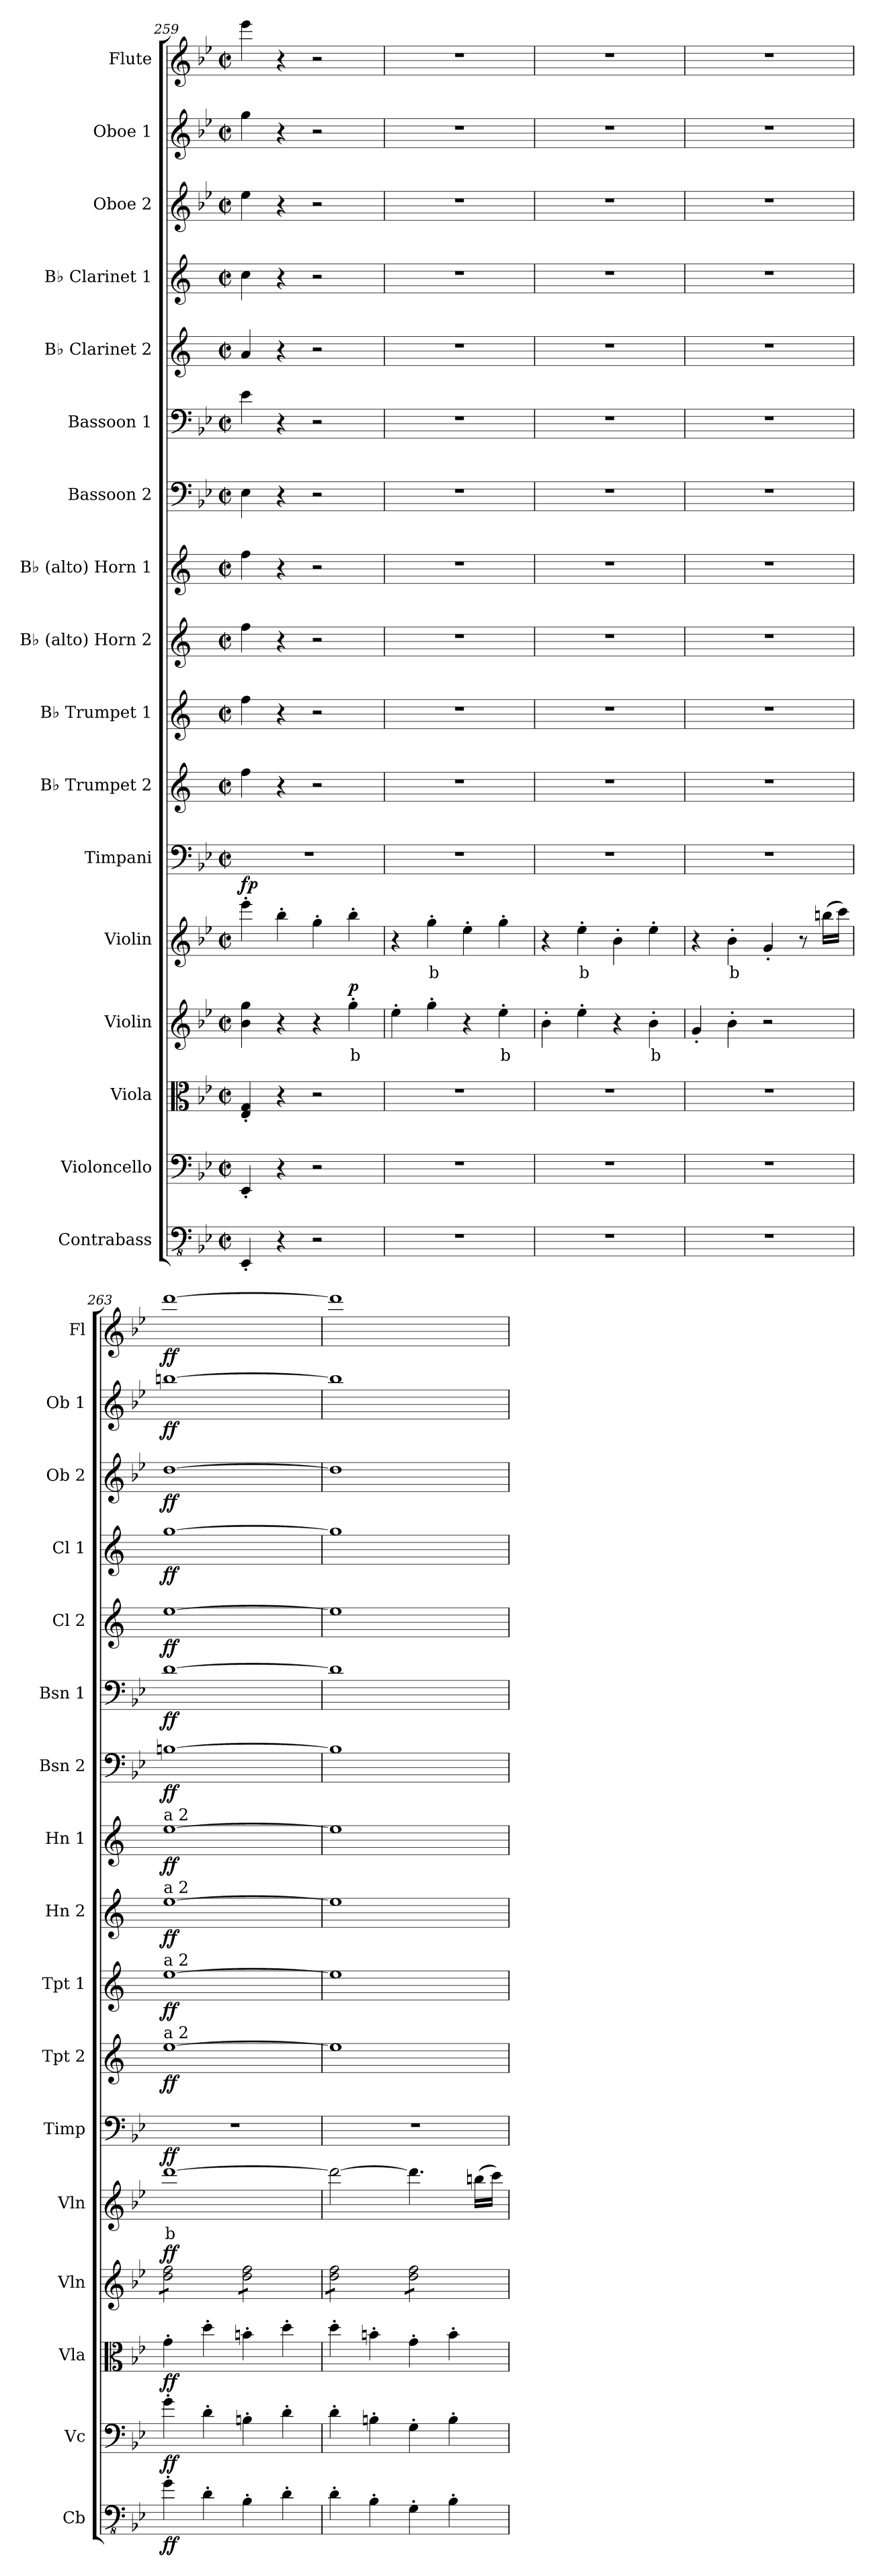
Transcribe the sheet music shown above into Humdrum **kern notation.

**kern	**dynam	**kern	**dynam	**kern	**dynam	**kern	**text	**dynam	**kern	**text	**dynam	**kern	**kern	**dynam	**kern	**dynam	**kern	**dynam	**kern	**dynam	**kern	**dynam	**kern	**dynam	**kern	**dynam	**kern	**dynam	**kern	**dynam	**kern	**dynam	**kern	**dynam
*part17	*part17	*part16	*part16	*part15	*part15	*part14	*part14	*part14	*part13	*part13	*part13	*part12	*part11	*part11	*part10	*part10	*part9	*part9	*part8	*part8	*part7	*part7	*part6	*part6	*part5	*part5	*part4	*part4	*part3	*part3	*part2	*part2	*part1	*part1
*staff17	*staff17	*staff16	*staff16	*staff15	*staff15	*staff14	*staff14	*staff14	*staff13	*staff13	*staff13	*staff12	*staff11	*staff11	*staff10	*staff10	*staff9	*staff9	*staff8	*staff8	*staff7	*staff7	*staff6	*staff6	*staff5	*staff5	*staff4	*staff4	*staff3	*staff3	*staff2	*staff2	*staff1	*staff1
*I"Contrabass	*	*I"Violoncello	*	*I"Viola	*	*I"Violin	*	*	*I"Violin	*	*	*I"Timpani	*I"B♭ Trumpet 2	*	*I"B♭ Trumpet 1	*	*I"B♭ (alto) Horn 2	*	*I"B♭ (alto) Horn 1	*	*I"Bassoon 2	*	*I"Bassoon 1	*	*I"B♭ Clarinet 2	*	*I"B♭ Clarinet 1	*	*I"Oboe 2	*	*I"Oboe 1	*	*I"Flute	*
*I'Cb	*	*I'Vc	*	*I'Vla	*	*I'Vln	*	*	*I'Vln	*	*	*I'Timp	*I'Tpt 2	*	*I'Tpt 1	*	*I'Hn 2	*	*I'Hn 1	*	*I'Bsn 2	*	*I'Bsn 1	*	*I'Cl 2	*	*I'Cl 1	*	*I'Ob 2	*	*I'Ob 1	*	*I'Fl	*
*clefFv4	*	*clefF4	*	*clefC3	*	*clefG2	*	*	*clefG2	*	*	*clefF4	*clefG2	*	*clefG2	*	*clefG2	*	*clefG2	*	*clefF4	*	*clefF4	*	*clefG2	*	*clefG2	*	*clefG2	*	*clefG2	*	*clefG2	*
*	*	*	*	*	*	*	*	*	*	*	*	*	*ITrd1c2	*	*ITrd1c2	*	*ITrd1c2	*	*ITrd1c2	*	*	*	*	*	*ITrd1c2	*	*ITrd1c2	*	*	*	*	*	*	*
*k[b-e-]	*	*k[b-e-]	*	*k[b-e-]	*	*k[b-e-]	*	*	*k[b-e-]	*	*	*k[b-e-]	*k[b-e-]	*	*k[b-e-]	*	*k[b-e-]	*	*k[b-e-]	*	*k[b-e-]	*	*k[b-e-]	*	*k[b-e-]	*	*k[b-e-]	*	*k[b-e-]	*	*k[b-e-]	*	*k[b-e-]	*
*M2/2	*	*M2/2	*	*M2/2	*	*M2/2	*	*	*M2/2	*	*	*M2/2	*M2/2	*	*M2/2	*	*M2/2	*	*M2/2	*	*M2/2	*	*M2/2	*	*M2/2	*	*M2/2	*	*M2/2	*	*M2/2	*	*M2/2	*
*met(c|)	*	*met(c|)	*	*met(c|)	*	*met(c|)	*	*	*met(c|)	*	*	*met(c|)	*met(c|)	*	*met(c|)	*	*met(c|)	*	*met(c|)	*	*met(c|)	*	*met(c|)	*	*met(c|)	*	*met(c|)	*	*met(c|)	*	*met(c|)	*	*met(c|)	*
=259	=259	=259	=259	=259	=259	=259	=259	=259	=259	=259	=259	=259	=259	=259	=259	=259	=259	=259	=259	=259	=259	=259	=259	=259	=259	=259	=259	=259	=259	=259	=259	=259	=259	=259
!	!	!	!	!	!	!	!	!	!	!	!LO:DY:b	!	!	!	!	!	!	!	!	!	!	!	!	!	!	!	!	!	!	!	!	!	!	!
4EEE-'/	.	4EE-'/	.	4E-/' 4G/'	.	4b-\ 4gg\	.	.	4eee-'\	.	fp	1r	4ee-\	.	4ee-\	.	4ee-\	.	4ee-\	.	4E-\	.	4e-\	.	4g/	.	4b-\	.	4ee-\	.	4gg\	.	4eee-\	.
4r	.	4r	.	4r	.	4r	.	.	4bb-'\	.	.	.	4r	.	4r	.	4r	.	4r	.	4r	.	4r	.	4r	.	4r	.	4r	.	4r	.	4r	.
2r	.	2r	.	2r	.	4r	.	.	4gg'\	.	.	.	2r	.	2r	.	2r	.	2r	.	2r	.	2r	.	2r	.	2r	.	2r	.	2r	.	2r	.
!	!	!	!	!	!	!	!LO:LY:b:color=#FF0000	!LO:DY:b	!	!	!	!	!	!	!	!	!	!	!	!	!	!	!	!	!	!	!	!	!	!	!	!	!	!
.	.	.	.	.	.	4gg'\	b	p	4bb-'\	.	.	.	.	.	.	.	.	.	.	.	.	.	.	.	.	.	.	.	.	.	.	.	.	.
=260	=260	=260	=260	=260	=260	=260	=260	=260	=260	=260	=260	=260	=260	=260	=260	=260	=260	=260	=260	=260	=260	=260	=260	=260	=260	=260	=260	=260	=260	=260	=260	=260	=260	=260
1r	.	1r	.	1r	.	4ee-'\	.	.	4r	.	.	1r	1r	.	1r	.	1r	.	1r	.	1r	.	1r	.	1r	.	1r	.	1r	.	1r	.	1r	.
!	!	!	!	!	!	!	!	!	!	!LO:LY:b:color=#FF0000	!	!	!	!	!	!	!	!	!	!	!	!	!	!	!	!	!	!	!	!	!	!	!	!
.	.	.	.	.	.	4gg'\	.	.	4gg'\	b	.	.	.	.	.	.	.	.	.	.	.	.	.	.	.	.	.	.	.	.	.	.	.	.
.	.	.	.	.	.	4r	.	.	4ee-'\	.	.	.	.	.	.	.	.	.	.	.	.	.	.	.	.	.	.	.	.	.	.	.	.	.
!	!	!	!	!	!	!	!LO:LY:b:color=#FF0000	!	!	!	!	!	!	!	!	!	!	!	!	!	!	!	!	!	!	!	!	!	!	!	!	!	!	!
.	.	.	.	.	.	4ee-'\	b	.	4gg'\	.	.	.	.	.	.	.	.	.	.	.	.	.	.	.	.	.	.	.	.	.	.	.	.	.
=261	=261	=261	=261	=261	=261	=261	=261	=261	=261	=261	=261	=261	=261	=261	=261	=261	=261	=261	=261	=261	=261	=261	=261	=261	=261	=261	=261	=261	=261	=261	=261	=261	=261	=261
1r	.	1r	.	1r	.	4b-'\	.	.	4r	.	.	1r	1r	.	1r	.	1r	.	1r	.	1r	.	1r	.	1r	.	1r	.	1r	.	1r	.	1r	.
!	!	!	!	!	!	!	!	!	!	!LO:LY:b:color=#FF0000	!	!	!	!	!	!	!	!	!	!	!	!	!	!	!	!	!	!	!	!	!	!	!	!
.	.	.	.	.	.	4ee-'\	.	.	4ee-'\	b	.	.	.	.	.	.	.	.	.	.	.	.	.	.	.	.	.	.	.	.	.	.	.	.
.	.	.	.	.	.	4r	.	.	4b-'\	.	.	.	.	.	.	.	.	.	.	.	.	.	.	.	.	.	.	.	.	.	.	.	.	.
!	!	!	!	!	!	!	!LO:LY:b:color=#FF0000	!	!	!	!	!	!	!	!	!	!	!	!	!	!	!	!	!	!	!	!	!	!	!	!	!	!	!
.	.	.	.	.	.	4b-'\	b	.	4ee-'\	.	.	.	.	.	.	.	.	.	.	.	.	.	.	.	.	.	.	.	.	.	.	.	.	.
=262	=262	=262	=262	=262	=262	=262	=262	=262	=262	=262	=262	=262	=262	=262	=262	=262	=262	=262	=262	=262	=262	=262	=262	=262	=262	=262	=262	=262	=262	=262	=262	=262	=262	=262
1r	.	1r	.	1r	.	4g'/	.	.	4r	.	.	1r	1r	.	1r	.	1r	.	1r	.	1r	.	1r	.	1r	.	1r	.	1r	.	1r	.	1r	.
!	!	!	!	!	!	!	!	!	!	!LO:LY:b:color=#FF0000	!	!	!	!	!	!	!	!	!	!	!	!	!	!	!	!	!	!	!	!	!	!	!	!
.	.	.	.	.	.	4b-'\	.	.	4b-'\	b	.	.	.	.	.	.	.	.	.	.	.	.	.	.	.	.	.	.	.	.	.	.	.	.
.	.	.	.	.	.	2r	.	.	4g'/	.	.	.	.	.	.	.	.	.	.	.	.	.	.	.	.	.	.	.	.	.	.	.	.	.
.	.	.	.	.	.	.	.	.	8r	.	.	.	.	.	.	.	.	.	.	.	.	.	.	.	.	.	.	.	.	.	.	.	.	.
.	.	.	.	.	.	.	.	.	(>16bbn\LL	.	.	.	.	.	.	.	.	.	.	.	.	.	.	.	.	.	.	.	.	.	.	.	.	.
.	.	.	.	.	.	.	.	.	16ccc\JJ)	.	.	.	.	.	.	.	.	.	.	.	.	.	.	.	.	.	.	.	.	.	.	.	.	.
=263	=263	=263	=263	=263	=263	=263	=263	=263	=263	=263	=263	=263	=263	=263	=263	=263	=263	=263	=263	=263	=263	=263	=263	=263	=263	=263	=263	=263	=263	=263	=263	=263	=263	=263
!	!	!	!	!	!	!	!	!	!	!	!	!	!	!	!	!	!	!	!LO:TX:a:t=a 2	!	!	!	!	!	!	!	!	!	!	!	!	!	!	!
!	!	!	!	!	!	!	!	!	!	!	!	!	!	!	!	!	!LO:TX:a:t=a 2	!	!	!	!	!	!	!	!	!	!	!	!	!	!	!	!	!
!	!	!	!	!	!	!	!	!	!	!	!	!	!	!	!LO:TX:a:t=a 2	!	!	!	!	!	!	!	!	!	!	!	!	!	!	!	!	!	!	!
!	!	!	!	!	!	!	!	!	!	!	!	!	!LO:TX:a:t=a 2	!	!	!	!	!	!	!	!	!	!	!	!	!	!	!	!	!	!	!	!	!
!	!LO:DY:b	!	!LO:DY:b	!	!LO:DY:b	!	!	!LO:DY:b	!	!LO:LY:b:color=#FF0000	!LO:DY:b	!	!	!LO:DY:b	!	!LO:DY:b	!	!LO:DY:b	!	!LO:DY:b	!	!LO:DY:b	!	!LO:DY:b	!	!LO:DY:b	!	!LO:DY:b	!	!LO:DY:b	!	!LO:DY:b	!	!LO:DY:b
*	*	*	*	*	*	*tremolo	*	*	*	*	*	*	*	*	*	*	*	*	*	*	*	*	*	*	*	*	*	*	*	*	*	*	*	*
4G'\	ff	4g'\	ff	4g'\	ff	8dd\ 8ff\L	.	ff	[1ddd	b	ff	1r	[1dd	ff	[1dd	ff	[1dd	ff	[1dd	ff	[1Bn	ff	[1d	ff	[1dd	ff	[1ff	ff	[1dd	ff	[1bbn	ff	[1ddd	ff
.	.	.	.	.	.	8dd\ 8ff\	.	.	.	.	.	.	.	.	.	.	.	.	.	.	.	.	.	.	.	.	.	.	.	.	.	.	.	.
4D'\	.	4d'\	.	4dd'\	.	8dd\ 8ff\	.	.	.	.	.	.	.	.	.	.	.	.	.	.	.	.	.	.	.	.	.	.	.	.	.	.	.	.
.	.	.	.	.	.	8dd\ 8ff\J	.	.	.	.	.	.	.	.	.	.	.	.	.	.	.	.	.	.	.	.	.	.	.	.	.	.	.	.
4BB-'\	.	4Bn'\	.	4bn'\	.	8dd\ 8ff\L	.	.	.	.	.	.	.	.	.	.	.	.	.	.	.	.	.	.	.	.	.	.	.	.	.	.	.	.
.	.	.	.	.	.	8dd\ 8ff\	.	.	.	.	.	.	.	.	.	.	.	.	.	.	.	.	.	.	.	.	.	.	.	.	.	.	.	.
4D'\	.	4d'\	.	4dd'\	.	8dd\ 8ff\	.	.	.	.	.	.	.	.	.	.	.	.	.	.	.	.	.	.	.	.	.	.	.	.	.	.	.	.
.	.	.	.	.	.	8dd\ 8ff\J	.	.	.	.	.	.	.	.	.	.	.	.	.	.	.	.	.	.	.	.	.	.	.	.	.	.	.	.
!!LO:PB:g=z
=264	=264	=264	=264	=264	=264	=264	=264	=264	=264	=264	=264	=264	=264	=264	=264	=264	=264	=264	=264	=264	=264	=264	=264	=264	=264	=264	=264	=264	=264	=264	=264	=264	=264	=264
4D'\	.	4d'\	.	4dd'\	.	8dd\ 8ff\L	.	.	2ddd\_	.	.	1r	1dd]	.	1dd]	.	1dd]	.	1dd]	.	1B]	.	1d]	.	1dd]	.	1ff]	.	1dd]	.	1bb]	.	1ddd]	.
.	.	.	.	.	.	8dd\ 8ff\	.	.	.	.	.	.	.	.	.	.	.	.	.	.	.	.	.	.	.	.	.	.	.	.	.	.	.	.
4BB-'\	.	4Bn'\	.	4bn'\	.	8dd\ 8ff\	.	.	.	.	.	.	.	.	.	.	.	.	.	.	.	.	.	.	.	.	.	.	.	.	.	.	.	.
.	.	.	.	.	.	8dd\ 8ff\J	.	.	.	.	.	.	.	.	.	.	.	.	.	.	.	.	.	.	.	.	.	.	.	.	.	.	.	.
4GG'\	.	4G'\	.	4g'\	.	8dd\ 8ff\L	.	.	4.ddd\]	.	.	.	.	.	.	.	.	.	.	.	.	.	.	.	.	.	.	.	.	.	.	.	.	.
.	.	.	.	.	.	8dd\ 8ff\	.	.	.	.	.	.	.	.	.	.	.	.	.	.	.	.	.	.	.	.	.	.	.	.	.	.	.	.
4BB-'\	.	4B'\	.	4b'\	.	8dd\ 8ff\	.	.	.	.	.	.	.	.	.	.	.	.	.	.	.	.	.	.	.	.	.	.	.	.	.	.	.	.
.	.	.	.	.	.	8dd\ 8ff\J	.	.	(>16bbn\LL	.	.	.	.	.	.	.	.	.	.	.	.	.	.	.	.	.	.	.	.	.	.	.	.	.
*	*	*	*	*	*	*Xtremolo	*	*	*	*	*	*	*	*	*	*	*	*	*	*	*	*	*	*	*	*	*	*	*	*	*	*	*	*
.	.	.	.	.	.	.	.	.	16ccc\JJ)	.	.	.	.	.	.	.	.	.	.	.	.	.	.	.	.	.	.	.	.	.	.	.	.	.
=	=	=	=	=	=	=	=	=	=	=	=	=	=	=	=	=	=	=	=	=	=	=	=	=	=	=	=	=	=	=	=	=	=	=
*-	*-	*-	*-	*-	*-	*-	*-	*-	*-	*-	*-	*-	*-	*-	*-	*-	*-	*-	*-	*-	*-	*-	*-	*-	*-	*-	*-	*-	*-	*-	*-	*-	*-	*-
